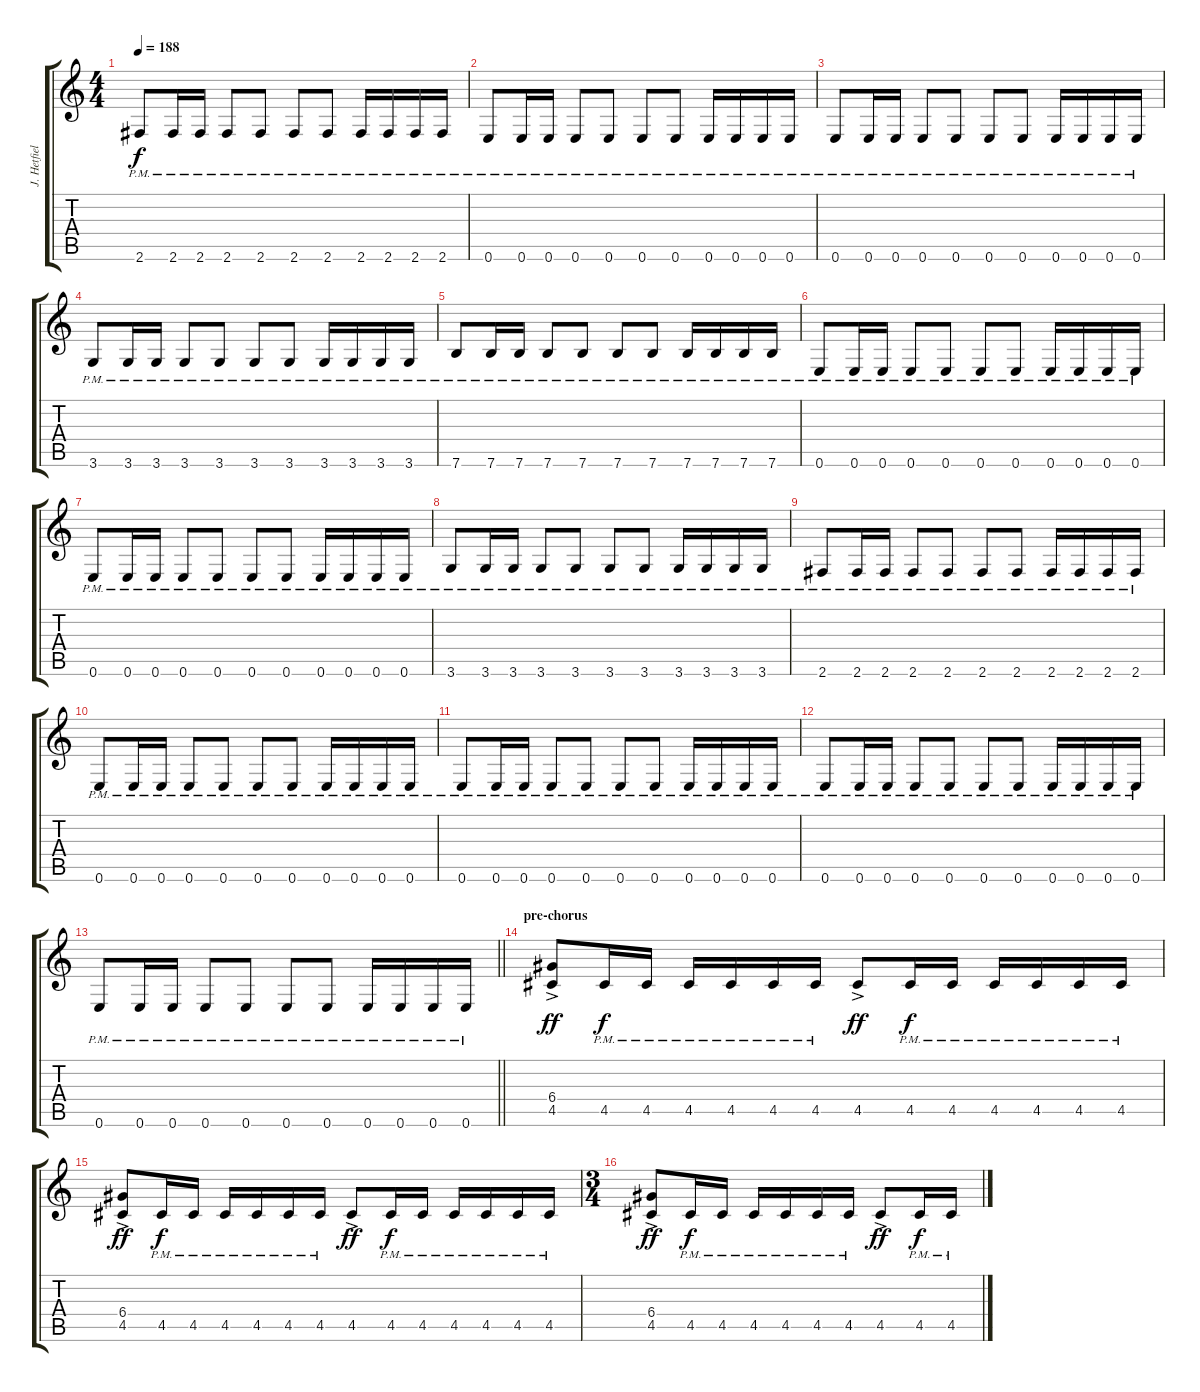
\track ("J. Hetfield - Rhythm guitar" "J. Hetfiel") {instrument distortionguitar}
\staff {score tabs}
\tuning (E4 B3 G3 D3 A2 E2) {hide}
\ts (4 4)
\tempo 188
\clef g2
\ks c
2.6{pm}.8{dy f} 2.6{pm}.16 2.6{pm}.16 2.6{pm}.8 2.6{pm}.8 2.6{pm}.8 2.6{pm}.8 2.6{pm}.16 2.6{pm}.16 2.6{pm}.16 2.6{pm}.16 |
0.6{pm}.8 0.6{pm}.16 0.6{pm}.16 0.6{pm}.8 0.6{pm}.8 0.6{pm}.8 0.6{pm}.8 0.6{pm}.16 0.6{pm}.16 0.6{pm}.16 0.6{pm}.16 |
0.6{pm}.8 0.6{pm}.16 0.6{pm}.16 0.6{pm}.8 0.6{pm}.8 0.6{pm}.8 0.6{pm}.8 0.6{pm}.16 0.6{pm}.16 0.6{pm}.16 0.6{pm}.16 |
3.6{pm}.8 3.6{pm}.16 3.6{pm}.16 3.6{pm}.8 3.6{pm}.8 3.6{pm}.8 3.6{pm}.8 3.6{pm}.16 3.6{pm}.16 3.6{pm}.16 3.6{pm}.16 |
7.6{pm}.8 7.6{pm}.16 7.6{pm}.16 7.6{pm}.8 7.6{pm}.8 7.6{pm}.8 7.6{pm}.8 7.6{pm}.16 7.6{pm}.16 7.6{pm}.16 7.6{pm}.16 |
0.6{pm}.8 0.6{pm}.16 0.6{pm}.16 0.6{pm}.8 0.6{pm}.8 0.6{pm}.8 0.6{pm}.8 0.6{pm}.16 0.6{pm}.16 0.6{pm}.16 0.6{pm}.16 |
0.6{pm}.8 0.6{pm}.16 0.6{pm}.16 0.6{pm}.8 0.6{pm}.8 0.6{pm}.8 0.6{pm}.8 0.6{pm}.16 0.6{pm}.16 0.6{pm}.16 0.6{pm}.16 |
3.6{pm}.8 3.6{pm}.16 3.6{pm}.16 3.6{pm}.8 3.6{pm}.8 3.6{pm}.8 3.6{pm}.8 3.6{pm}.16 3.6{pm}.16 3.6{pm}.16 3.6{pm}.16 |
2.6{pm}.8 2.6{pm}.16 2.6{pm}.16 2.6{pm}.8 2.6{pm}.8 2.6{pm}.8 2.6{pm}.8 2.6{pm}.16 2.6{pm}.16 2.6{pm}.16 2.6{pm}.16 |
0.6{pm}.8 0.6{pm}.16 0.6{pm}.16 0.6{pm}.8 0.6{pm}.8 0.6{pm}.8 0.6{pm}.8 0.6{pm}.16 0.6{pm}.16 0.6{pm}.16 0.6{pm}.16 |
0.6{pm}.8 0.6{pm}.16 0.6{pm}.16 0.6{pm}.8 0.6{pm}.8 0.6{pm}.8 0.6{pm}.8 0.6{pm}.16 0.6{pm}.16 0.6{pm}.16 0.6{pm}.16 |
0.6{pm}.8 0.6{pm}.16 0.6{pm}.16 0.6{pm}.8 0.6{pm}.8 0.6{pm}.8 0.6{pm}.8 0.6{pm}.16 0.6{pm}.16 0.6{pm}.16 0.6{pm}.16 |
\barLineRight lightlight
0.6{pm}.8 0.6{pm}.16 0.6{pm}.16 0.6{pm}.8 0.6{pm}.8 0.6{pm}.8 0.6{pm}.8 0.6{pm}.16 0.6{pm}.16 0.6{pm}.16 0.6{pm}.16 |
\section ("" "pre-chorus")
(6.4{ac} 4.5{ac}).8{dy ff} 4.5{pm}.16{dy f} 4.5{pm}.16 4.5{pm}.16 4.5{pm}.16 4.5{pm}.16 4.5{pm}.16 4.5{ac}.8{dy ff} 4.5{pm}.16{dy f} 4.5{pm}.16 4.5{pm}.16 4.5{pm}.16 4.5{pm}.16 4.5{pm}.16 |
(6.4{ac} 4.5{ac}).8{dy ff} 4.5{pm}.16{dy f} 4.5{pm}.16 4.5{pm}.16 4.5{pm}.16 4.5{pm}.16 4.5{pm}.16 4.5{ac}.8{dy ff} 4.5{pm}.16{dy f} 4.5{pm}.16 4.5{pm}.16 4.5{pm}.16 4.5{pm}.16 4.5{pm}.16 |
\ts (3 4)
(6.4{ac} 4.5{ac}).8{dy ff} 4.5{pm}.16{dy f} 4.5{pm}.16 4.5{pm}.16 4.5{pm}.16 4.5{pm}.16 4.5{pm}.16 4.5{ac}.8{dy ff} 4.5{pm}.16{dy f} 4.5{pm}.16
